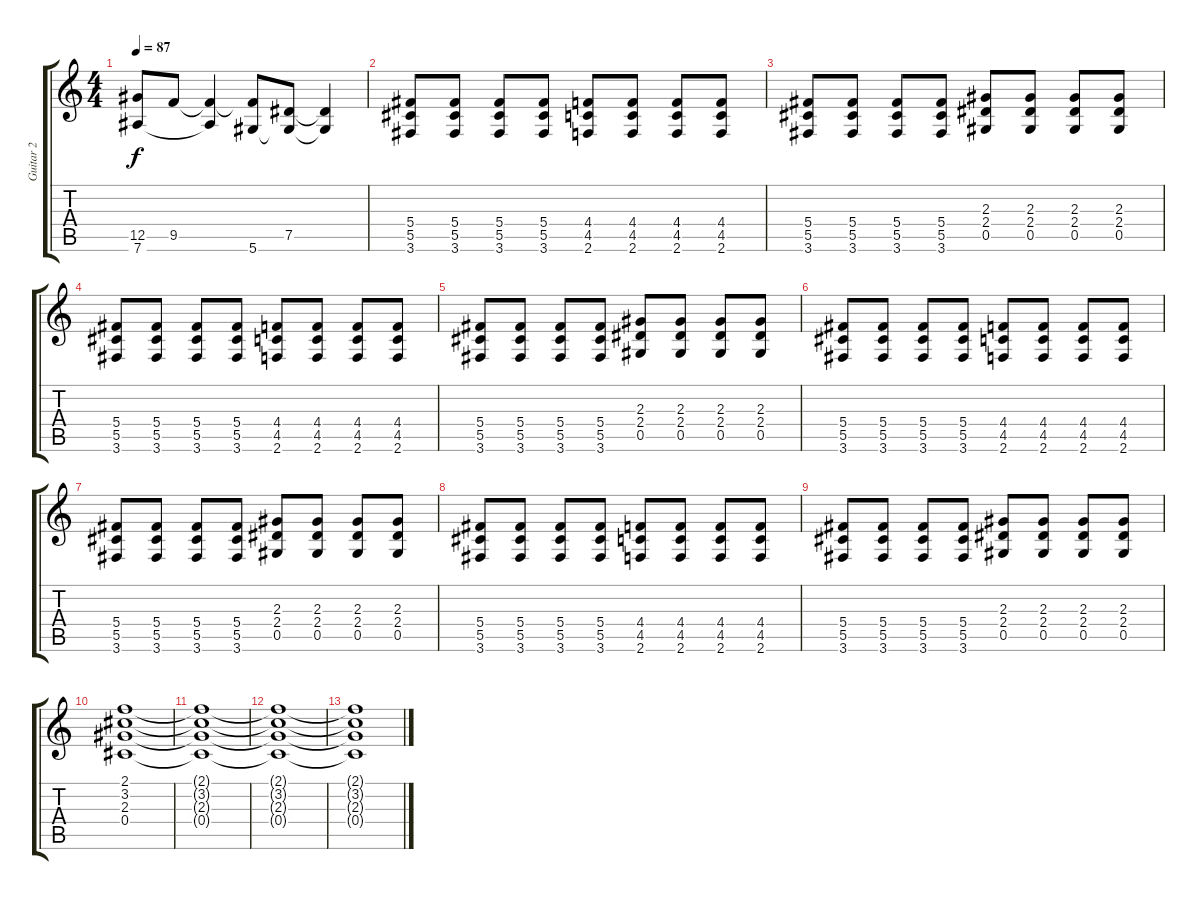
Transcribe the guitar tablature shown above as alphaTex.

\track ("Guitar 2" "Guitar 2") {instrument electricguitarjazz}
\staff {score tabs}
\tuning (Eb4 Bb3 Gb3 Db3 Ab2 Eb2) {hide}
\ts (4 4)
\tempo 87
\clef g2
\ks c
(12.5{t} 7.6).8{dy f} 9.5.8 (9.5{t} 7.6{t}).4 (9.5{t} 5.6).8 (7.5 5.6{t}).8 (7.5{t} 5.6{t}).4 |
(5.4 5.5 3.6).8 (5.4 5.5 3.6).8 (5.4 5.5 3.6).8 (5.4 5.5 3.6).8 (4.4 4.5 2.6).8 (4.4 4.5 2.6).8 (4.4 4.5 2.6).8 (4.4 4.5 2.6).8 |
(5.4 5.5 3.6).8 (5.4 5.5 3.6).8 (5.4 5.5 3.6).8 (5.4 5.5 3.6).8 (2.3 2.4 0.5).8 (2.3 2.4 0.5).8 (2.3 2.4 0.5).8 (2.3 2.4 0.5).8 |
(5.4 5.5 3.6).8 (5.4 5.5 3.6).8 (5.4 5.5 3.6).8 (5.4 5.5 3.6).8 (4.4 4.5 2.6).8 (4.4 4.5 2.6).8 (4.4 4.5 2.6).8 (4.4 4.5 2.6).8 |
(5.4 5.5 3.6).8 (5.4 5.5 3.6).8 (5.4 5.5 3.6).8 (5.4 5.5 3.6).8 (2.3 2.4 0.5).8 (2.3 2.4 0.5).8 (2.3 2.4 0.5).8 (2.3 2.4 0.5).8 |
(5.4 5.5 3.6).8 (5.4 5.5 3.6).8 (5.4 5.5 3.6).8 (5.4 5.5 3.6).8 (4.4 4.5 2.6).8 (4.4 4.5 2.6).8 (4.4 4.5 2.6).8 (4.4 4.5 2.6).8 |
(5.4 5.5 3.6).8 (5.4 5.5 3.6).8 (5.4 5.5 3.6).8 (5.4 5.5 3.6).8 (2.3 2.4 0.5).8 (2.3 2.4 0.5).8 (2.3 2.4 0.5).8 (2.3 2.4 0.5).8 |
(5.4 5.5 3.6).8 (5.4 5.5 3.6).8 (5.4 5.5 3.6).8 (5.4 5.5 3.6).8 (4.4 4.5 2.6).8 (4.4 4.5 2.6).8 (4.4 4.5 2.6).8 (4.4 4.5 2.6).8 |
(5.4 5.5 3.6).8 (5.4 5.5 3.6).8 (5.4 5.5 3.6).8 (5.4 5.5 3.6).8 (2.3 2.4 0.5).8 (2.3 2.4 0.5).8 (2.3 2.4 0.5).8 (2.3 2.4 0.5).8 |
(2.1 3.2 2.3 0.4).1 |
(2.1{t} 3.2{t} 2.3{t} 0.4{t}).1 |
(2.1{t} 3.2{t} 2.3{t} 0.4{t}).1 |
(2.1{t} 3.2{t} 2.3{t} 0.4{t}).1
